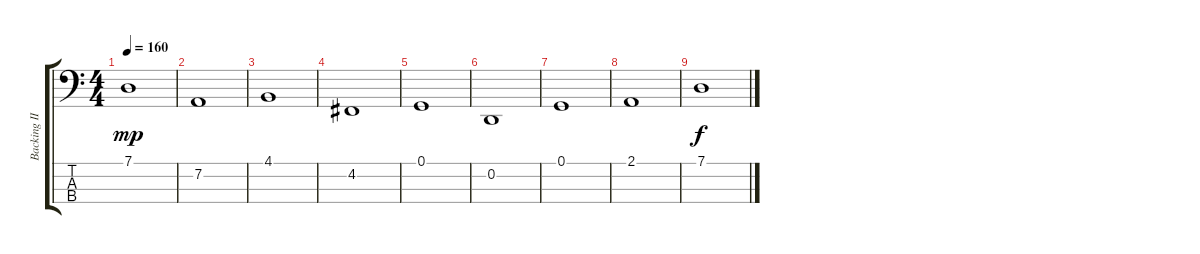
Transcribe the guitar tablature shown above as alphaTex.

\track ("Backing III" "Backing II") {instrument synthstrings1}
\staff {score tabs}
\tuning (G2 D2 A1 D1) {hide}
\ts (4 4)
\tempo 160
\clef f4
\ks c
7.1.1{dy mp} |
7.2.1 |
4.1.1 |
4.2.1 |
0.1.1 |
0.2.1 |
0.1.1 |
2.1.1 |
7.1.1{dy f}
